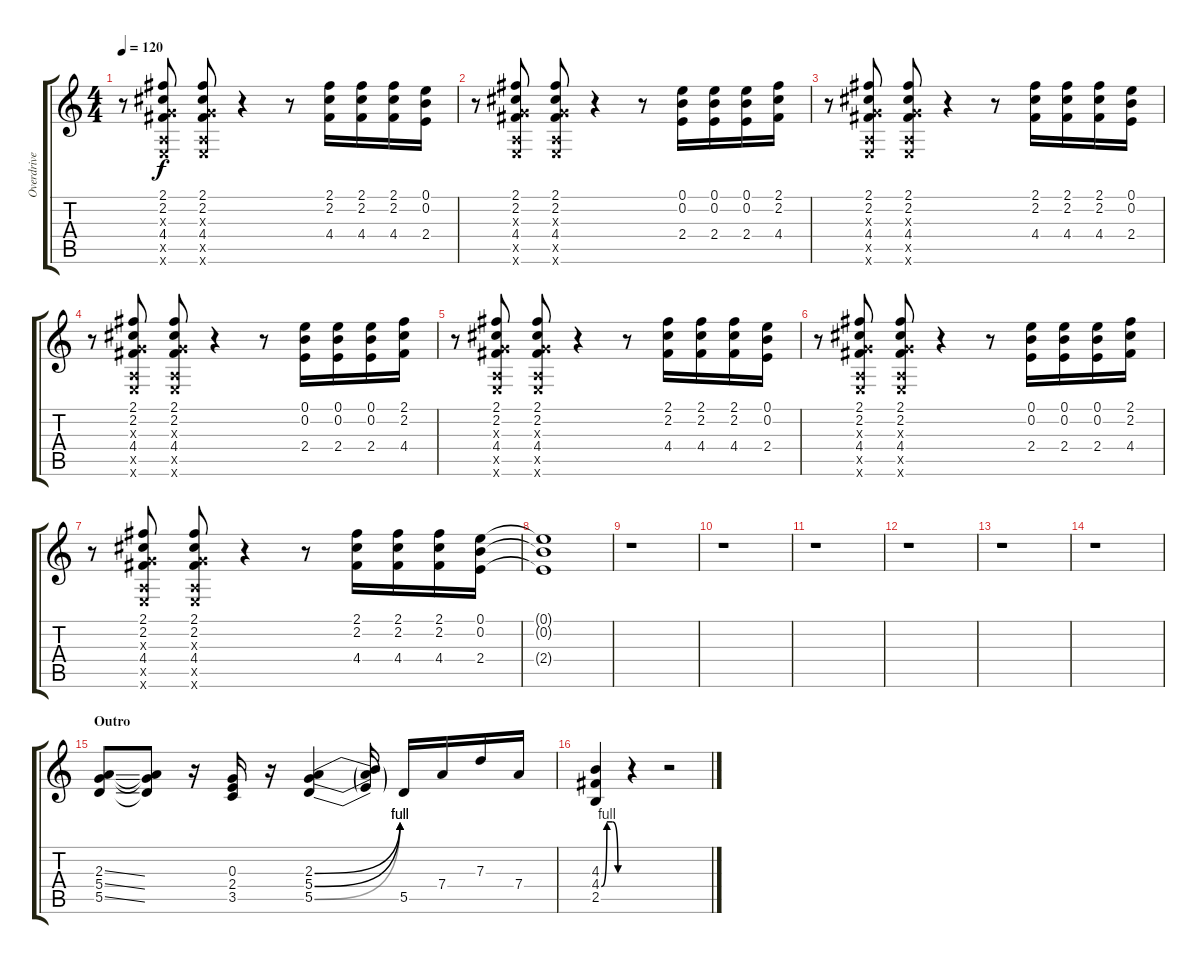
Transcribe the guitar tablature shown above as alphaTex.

\track ("Overdrive" "Overdrive") {instrument overdrivenguitar}
\staff {score tabs}
\tuning (E4 B3 G3 D3 A2 E2) {hide}
\ts (4 4)
\tempo 120
\clef g2
\ks c
r.8{dy f} (2.1 2.2 0.3{x} 4.4 0.5{x} 0.6{x}).8 (2.1 2.2 0.3{x} 4.4 0.5{x} 0.6{x}).8 r.4 r.8 (2.1 2.2 4.4).16 (2.1 2.2 4.4).16 (2.1 2.2 4.4).16 (0.1 0.2 2.4).16 |
r.8 (2.1 2.2 0.3{x} 4.4 0.5{x} 0.6{x}).8 (2.1 2.2 0.3{x} 4.4 0.5{x} 0.6{x}).8 r.4 r.8 (0.1 0.2 2.4).16 (0.1 0.2 2.4).16 (0.1 0.2 2.4).16 (2.1 2.2 4.4).16 |
r.8 (2.1 2.2 0.3{x} 4.4 0.5{x} 0.6{x}).8 (2.1 2.2 0.3{x} 4.4 0.5{x} 0.6{x}).8 r.4 r.8 (2.1 2.2 4.4).16 (2.1 2.2 4.4).16 (2.1 2.2 4.4).16 (0.1 0.2 2.4).16 |
r.8 (2.1 2.2 0.3{x} 4.4 0.5{x} 0.6{x}).8 (2.1 2.2 0.3{x} 4.4 0.5{x} 0.6{x}).8 r.4 r.8 (0.1 0.2 2.4).16 (0.1 0.2 2.4).16 (0.1 0.2 2.4).16 (2.1 2.2 4.4).16 |
r.8 (2.1 2.2 0.3{x} 4.4 0.5{x} 0.6{x}).8 (2.1 2.2 0.3{x} 4.4 0.5{x} 0.6{x}).8 r.4 r.8 (2.1 2.2 4.4).16 (2.1 2.2 4.4).16 (2.1 2.2 4.4).16 (0.1 0.2 2.4).16 |
r.8 (2.1 2.2 0.3{x} 4.4 0.5{x} 0.6{x}).8 (2.1 2.2 0.3{x} 4.4 0.5{x} 0.6{x}).8 r.4 r.8 (0.1 0.2 2.4).16 (0.1 0.2 2.4).16 (0.1 0.2 2.4).16 (2.1 2.2 4.4).16 |
r.8 (2.1 2.2 0.3{x} 4.4 0.5{x} 0.6{x}).8 (2.1 2.2 0.3{x} 4.4 0.5{x} 0.6{x}).8 r.4 r.8 (2.1 2.2 4.4).16 (2.1 2.2 4.4).16 (2.1 2.2 4.4).16 (0.1 0.2 2.4).16 |
(0.1{t} 0.2{t} 2.4{t}).1 |
r.1 |
r.1 |
r.1 |
r.1 |
r.1 |
r.1 |
\section ("" "Outro")
(2.3{ss} 5.4{ss} 5.5{ss}).8 (2.3{t} 5.4{t} 5.5{t}).8 r.16 (0.3 2.4 3.5).16 r.16 (2.3{be (bend 0 0 60 4)} 5.4{be (bend 0 0 60 4)} 5.5{be (bend 0 0 60 4)}).4 (2.3{t} 5.4{t} 5.5{t}).16 5.5.16 7.4.16 7.3.16 7.4.16 |
(4.3 4.4{be (custom 0 0 15 4 30 4 45 0 60 0)} 2.5).4 r.4 r.2
